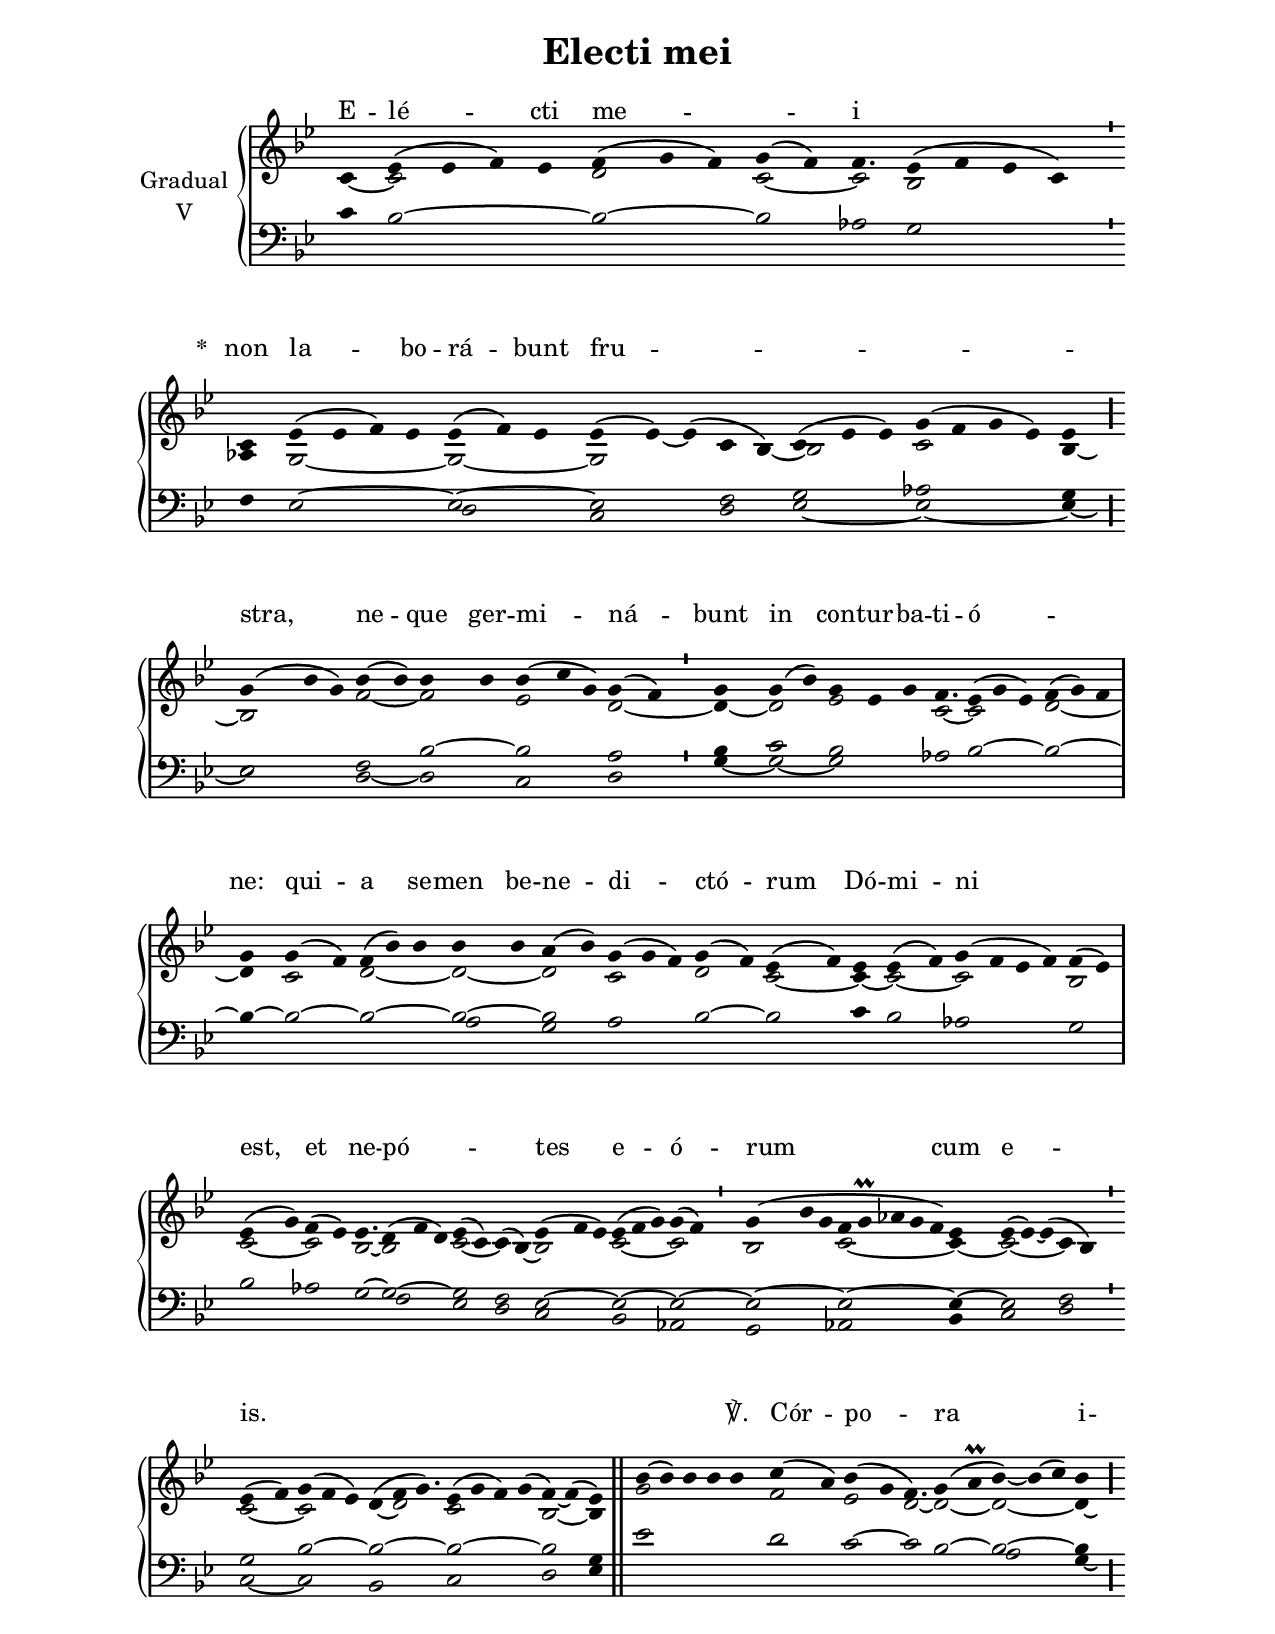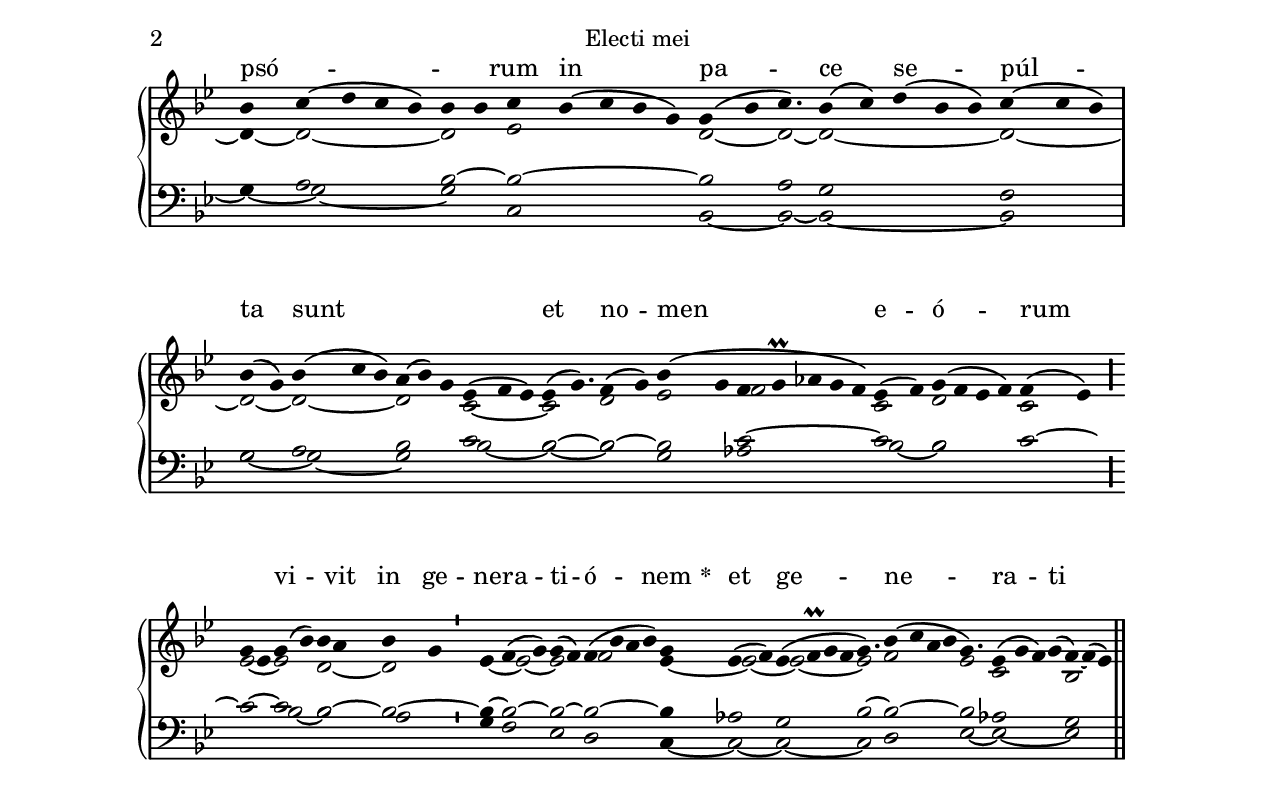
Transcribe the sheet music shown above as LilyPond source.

\version "2.18"
\include "gregorian.ly"
\include "noh2.ily"


%Page reference: page iii.90
%(volume.page)

global = {
 \key c \dorian
 \cadenzaOn 
}

\header {
  title = \markup \center-column {"Electi mei" \vspace #1 }
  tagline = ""
  composer = ""
}

\paper {
 #(include-special-characters)
  oddHeaderMarkup = \markup \fill-line {
    \line {}
    \center-column {
      \on-the-fly #first-page     " "
      \on-the-fly #not-first-page "Electi mei"
    }
    \line { \on-the-fly #print-page-number-check-first \fromproperty #'page:page-number-string }
  }
  evenHeaderMarkup = \markup \fill-line {
    \line { \on-the-fly #print-page-number-check-first \fromproperty #'page:page-number-string }
    \center-column { "Electi mei" }
    \line {}
  }
}

chantText = \lyricmode {
E -- lé -- cti me -- _ i _ 
\set stanza = " * " non la -- bo -- rá -- bunt fru -- _ _ _ stra, 
ne -- que ger -- mi -- ná -- bunt in con -- tur -- ba -- ti -- ó -- _ _ ne: 
qui -- a se -- men be -- ne -- di -- ctó -- rum Dó -- mi -- ni _ est, 
et ne -- pó -- _ _ tes e -- ó -- rum cum e -- is. _ _ _ _ _ _ _ ℣. 
Cór -- po -- ra i -- psó -- _ _ _ rum 
in pa -- ce se -- púl -- ta sunt _ _ _ 
et no -- men e -- ó -- rum _ _ vi -- _ vit 
in ge -- ne -- ra -- ti -- ó -- nem 
\set stanza = " * " et ge -- ne -- ra -- ti -- ó -- nem. _ _ _ _ }

chantMusic = {
\tieDown   c'4 ees'4 ( ees'4 f'4) ees'4 f'4 ( g'4 f'4) g'4 ( f'4) f'4. ees'4 ( f'4 ees'4 c'4) \divisioMinima
 c'4 ees'4 ( ees'4 f'4) ees'4 ees'4 ( f'4) ees'4 ees'4 ( ees'4) ~ ees'4 ( c'4 bes4) c'4 ( ees'4 ees'4) g'4 ( f'4 g'4 ees'4) ees'4 \divisioMaior
 g'4 ( bes'4 g'4) bes'4 ( bes'4) bes'4 bes'4 bes'4 ( c''4 g'4) g'4 ( f'4) \divisioMinima
 g'4 g'4 ( bes'4) g'4 ees'4 g'4 f'4. ees'4 ( g'4 ees'4) f'4 ( g'4) f'4 \divisioMaxima
 g'4 g'4 ( f'4) f'4 ( bes'4) bes'4 bes'4 bes'4 a'4 ( bes'4) g'4 ( g'4 f'4) g'4 ( f'4) ees'4 ( f'4) ees'4 ees'4 ( f'4) g'4 ( f'4 ees'4 f'4) f'4 ( ees'4) \divisioMaxima
 ees'4 ( g'4) f'4 ( ees'4) ees'4. d'4 ( f'4 d'4) ees'4 ( c'4) c'4 ( bes4) ees'4 ( f'4 ees'4) ees'4 ( f'4 g'4) g'4 ( f'4) \divisioMinima
  g'4 ( bes'4 g'4 f'4 g'\prall aes'4 g'4 f'4) ees'4 ees'4 ( ees'4) ~ ees'4 ( c'4 bes4) \divisioMinima
 ees'4 ( f'4) g'4 ( f'4 ees'4) d'4 ( f'4 g'4.) ees'4 ( g'4 f'4) g'4 ( f'4) ~ f'4 ( ees'4) \finalis
  bes'4 ( bes'4) bes'4 bes'4 bes'4 c''4 ( a'4) bes'4 ( g'4 f'4.) g'4 ( a'\prall bes'4) ~ bes'4 ( c''4) bes'4 \divisioMaior
 bes'4 c''4 ( d''4 c''4 bes'4) bes'4 bes'4 c''4 bes'4 ( c''4 bes'4 g'4) g'4 ( bes'4 c''4.) bes'4 ( c''4) d''4 ( bes'4 bes'4) c''4 ( c''4 bes'4) \divisioMaxima
 bes'4 ( g'4) bes'4 ( c''4 bes'4) a'4 ( bes'4) g'4 ees'4 ( f'4 ees'4)  ees'4 ( g'4.) f'4 ( g'4) bes'4 ( g'4 f'4 g'\prall aes'4 g'4 f'4) ees'4 ( f'4) g'4 ( f'4 ees'4 f'4) f'4 ( ees'4) \divisioMaior
 g'4 ees'4 g'4 ( bes'4) bes'4 a'4 bes'4 g'4 \divisioMinima
 ees'4 f'4 ( g'4) g'4 ( f'4) f'4 ( bes'4 a'4 bes'4) g'4 ees'4 ( f'4) ees'4 ( f'\prall g'4 f'4 g'4.) bes'4 ( c''4 a'4 bes'4 g'4.) ees'4 ( g'4 f'4) g'4 ( f'4) ~ f'4 ( ees'4) \finalis

}

altoMusic = {
c'4 ~ c'2*4/2 d'2*3/2 c'2 ~ c'2*3/4 bes2*4/2 \divisioMinima
aes4 g2*4/2 ~ g2*3/2 ~ g2*3/2 c'4 bes4 ~ bes2*3/2 c'2*4/2 bes4 ~ \divisioMaior
bes2*3/2 f'2 ~ f'2 ees'2*3/2 d'2 ~ \divisioMinima
d'4 ~ d'2 ees'2*3/2 c'2*3/4 ~ c'2*3/2 d'2*3/2 ~ \divisioMaxima
d'4 c'2 d'2*3/2 ~ d'2 ~ d'2 c'2*3/2 d'2 c'2 ~ c'4 ~ c'2 ~ c'2*4/2 bes2 \divisioMaxima
c'2 ~ c'2 bes2*3/4 ~ bes2*3/2 c'2 ~ c'4 bes4 ~ bes2*3/2 c'2*3/2 ~ c'2 bes2*3/2 c'2*5/2 ~ c'4 ~ c'2*3/2 ~ c'4 bes4 \divisioMinima
c'2 ~ c'2*3/2 d'4 ~ d'2*5/4 c'2*4/2 bes2 ~ bes4 g'2*5/2 f'2 ees'2 d'2*3/4 ~ d'2 ~ d'2*3/2 ~ d'4 ~ \divisioMaior
d'4 ~ d'2*4/2 ~ d'2 ees'2*5/2 d'2 ~ d'2*3/4 ~ d'2*5/2 ~ d'2*3/2 ~ \divisioMaxima
d'2 ~ d'2*3/2 ~ d'2*3/2 c'2*3/2 ~ c'2*5/4 d'2 ees'2 f'2*5/2 c'2 d'2*4/2 c'2 \divisioMaior
ees'2 ~ ees'2 d'2 ~ d'2 \divisioMinima
ees'4 ~ ees'2 ~ ees'2 f'2*4/2 ees'4 ~ ees'2 ~ ees'2*4/2 ~ ees'2*3/4 f'2*4/2 ees'2*3/4 c'2*4/2 bes2*3/2 \finalis
}

tenorMusic = {
c'4 bes2*4/2 ~ bes2*3/2 ~ bes2 aes2*3/4 g2*4/2 \divisioMinima
f4 ees2*4/2 ~ ees2*3/2 ~ ees2*3/2 f2 g2*3/2 aes2*4/2 g4 \divisioMaior
ees2*3/2 f2 bes2 ~ bes2*3/2 a2 \divisioMinima
bes4 c'2 bes2*3/2 aes2*3/4 bes2*3/2 ~ bes2*3/2 ~ \divisioMaxima
bes4 ~ bes2 ~ bes2*3/2 ~ bes2 ~ bes2 a2*3/2 bes2 ~ bes2 c'4 bes2 aes2*4/2 g2 \divisioMaxima
bes2 aes2 g2*3/4 ~ g2*3/2 ~ g2 f2 ees2*3/2 ~ ees2*3/2 ~ ees2 ~ ees2*3/2 ~ ees2*5/2 ~ ees4 ~ ees2*3/2 f2 \divisioMinima
g2 bes2*3/2 ~ bes2*7/4 ~ bes2*4/2 ~ bes2 g4 ees'2*5/2 d'2 c'2 ~ c'2*3/4 bes2 ~ bes2*3/2 ~ bes4 \divisioMaior
g4 a2*4/2 bes2 ~ bes2*5/2 ~ bes2 a2*3/4 g2*5/2 f2*3/2 \divisioMaxima
g2 a2*3/2 bes2*3/2 c'2*3/2 bes2*5/4 ~ bes2 ~ bes2 c'2*5/2 ~ c'2 bes2*4/2 c'2 ~ \divisioMaior
c'2 ~ c'2 bes2 ~ bes2 ~ \divisioMinima
bes4 ~ bes2 ~ bes2 ~ bes2*4/2 ~ bes4 aes2 g2*4/2 bes2*3/4 ~ bes2*4/2 ~ bes2*3/4 aes2*4/2 g2*3/2 \finalis
}

bassMusic = {
r2*31/4 \divisioMinima
r2*5/2 d2*3/2 c2*3/2 d2 ees2*3/2 ~ ees2*4/2 ~ ees4 ~ \divisioMaior
ees2*3/2 d2 ~ d2 c2*3/2 d2 \divisioMinima
g4 ~ g2 ~ g2*3/2 r2*15/4 \divisioMaxima
r2*6/2 a2 g2 r2*16/2 \divisioMaxima
r2*11/4 f2*3/2 ees2 d2 c2*3/2 bes,2*3/2 aes,2 g,2*3/2 aes,2*5/2 bes,4 c2*3/2 d2 \divisioMinima
c2 ~ c2*3/2 bes,2*7/4 c2*4/2 d2 ees4 r2*25/4 a2*3/2 g4 ~ \divisioMaior
g4 ~ g2*4/2 ~ g2 c2*5/2 bes,2 ~ bes,2*3/4 ~ bes,2*5/2 ~ bes,2*3/2 \divisioMaxima
g2 ~ g2*3/2 ~ g2*3/2 bes2*3/2 ~ bes2*5/4 ~ bes2 g2 aes2*5/2 bes2 ~ bes2*4/2 r2 \divisioMaior
r2 bes2 ~ bes2 a2 \divisioMinima
g4 f2 ees2 d2*4/2 c4 ~ c2 ~ c2*4/2 ~ c2*3/4 d2*4/2 ees2*3/4 ~ ees2*4/2 ~ ees2*3/2 \finalis
}

voiceLines = {
\voiceLineStyle


}

\score{
  <<
    \new GrandStaff <<
      \set GrandStaff.autoBeaming = ##f
      \set GrandStaff.instrumentName = \markup \center-column {
        "Gradual"
        "V"
      }
      \new Staff = up <<
        \new Voice = "chant" {
          \voiceOne \global \chantMusic
        }
        \new Voice {
          \voiceTwo \global \altoMusic
        }
      >>

      \new Staff = down <<
        \clef bass
        \new Voice {
          \voiceOne \global \tenorMusic
        }
        \new Voice {
          \voiceTwo \global \bassMusic
        }
	\new Voice {
        \voiceThree \global \voiceLines
        }
      >>
    >>
    \new Lyrics \lyricsto chant {
      \chantText
    }
  >>
  \layout{
  }
  \midi{
    \tempo 4 = 125
  }
}
